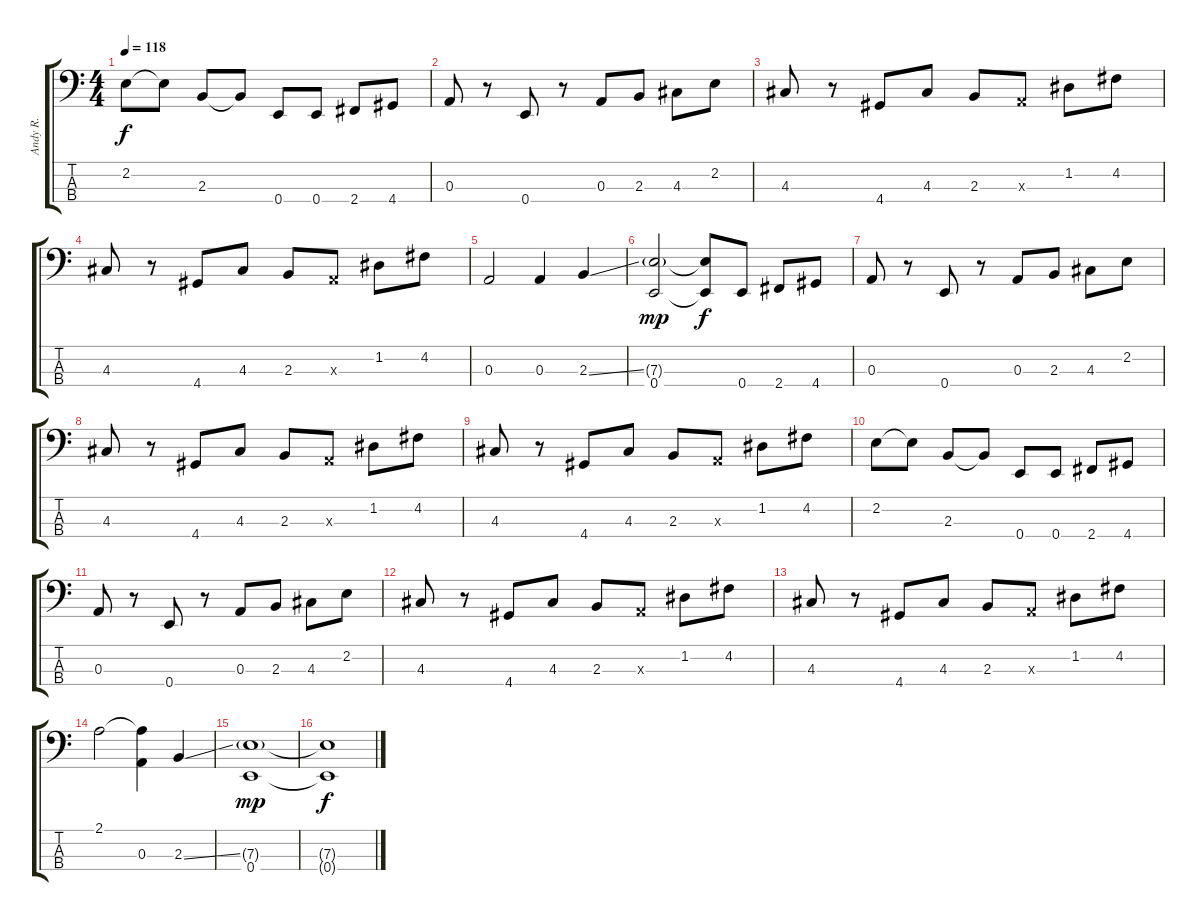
\track ("Andy R." "Andy R.") {instrument electricbasspick}
\staff {score tabs}
\tuning (G2 D2 A1 E1) {hide}
\ts (4 4)
\tempo 118
\clef f4
\ks c
2.2.8{dy f} 2.2{t}.8 2.3.8 2.3{t}.8 0.4.8 0.4.8 2.4.8 4.4.8 |
0.3.8 r.8 0.4.8 r.8 0.3.8 2.3.8 4.3.8 2.2.8 |
4.3.8 r.8 4.4.8 4.3.8 2.3.8 0.3{x}.8 1.2.8 4.2.8 |
4.3.8 r.8 4.4.8 4.3.8 2.3.8 0.3{x}.8 1.2.8 4.2.8 |
0.3.2 0.3.4 2.3{ss}.4 |
(7.3{g} 0.4).2{dy mp} (7.3{t} 0.4{t}).8{dy f} 0.4.8 2.4.8 4.4.8 |
0.3.8 r.8 0.4.8 r.8 0.3.8 2.3.8 4.3.8 2.2.8 |
4.3.8 r.8 4.4.8 4.3.8 2.3.8 0.3{x}.8 1.2.8 4.2.8 |
4.3.8 r.8 4.4.8 4.3.8 2.3.8 0.3{x}.8 1.2.8 4.2.8 |
2.2.8 2.2{t}.8 2.3.8 2.3{t}.8 0.4.8 0.4.8 2.4.8 4.4.8 |
0.3.8 r.8 0.4.8 r.8 0.3.8 2.3.8 4.3.8 2.2.8 |
4.3.8 r.8 4.4.8 4.3.8 2.3.8 0.3{x}.8 1.2.8 4.2.8 |
4.3.8 r.8 4.4.8 4.3.8 2.3.8 0.3{x}.8 1.2.8 4.2.8 |
2.1.2 (2.1{t} 0.3).4 2.3{ss}.4 |
(7.3{g} 0.4).1{dy mp} |
(7.3{t} 0.4{t}).1{dy f}
